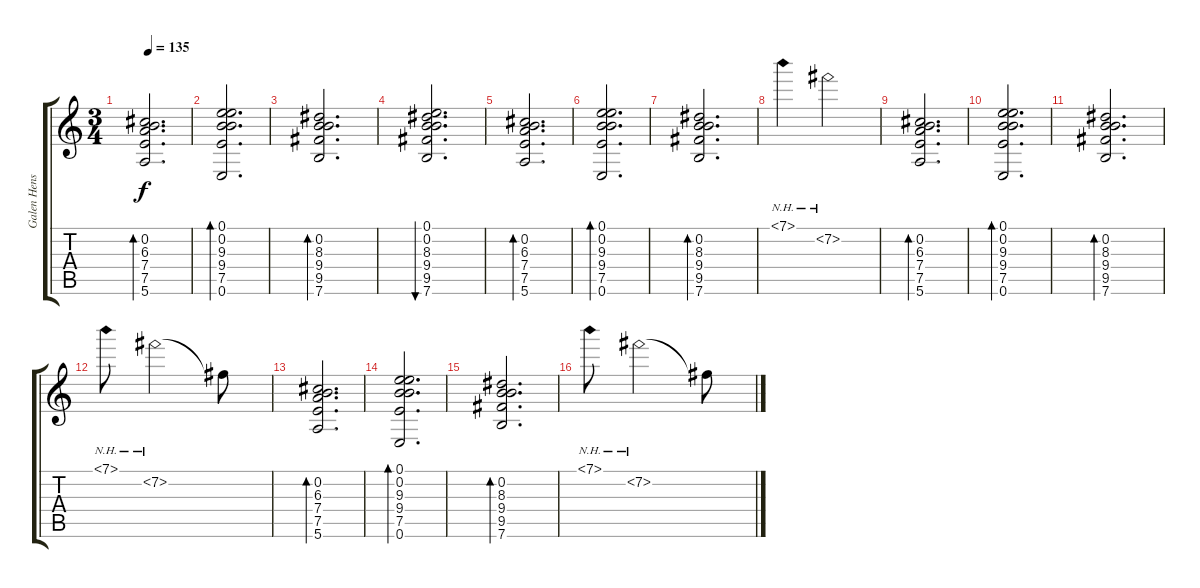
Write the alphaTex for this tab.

\track ("Galen Henson" "Galen Hens") {instrument distortionguitar}
\staff {score tabs}
\tuning (E4 B3 G3 D3 A2 E2) {hide}
\ts (3 4)
\tempo 135
\clef g2
\ks c
(0.2 6.3 7.4 7.5 5.6).2{d bd 240 dy f} |
(0.1 0.2 9.3 9.4 7.5 0.6).2{d bd 240} |
(0.2 8.3 9.4 9.5 7.6).2{d bd 240} |
(0.1 0.2 8.3 9.4 9.5 7.6).2{d bu 480} |
(0.2 6.3 7.4 7.5 5.6).2{d bd 240} |
(0.1 0.2 9.3 9.4 7.5 0.6).2{d bd 240} |
(0.2 8.3 9.4 9.5 7.6).2{d bd 240} |
7.1{nh}.4 7.2{nh}.2 |
(0.2 6.3 7.4 7.5 5.6).2{d bd 240} |
(0.1 0.2 9.3 9.4 7.5 0.6).2{d bd 240} |
(0.2 8.3 9.4 9.5 7.6).2{d bd 240} |
7.1{nh}.8 7.2{nh}.2 7.2{t}.8 |
(0.2 6.3 7.4 7.5 5.6).2{d bd 240} |
(0.1 0.2 9.3 9.4 7.5 0.6).2{d bd 240} |
(0.2 8.3 9.4 9.5 7.6).2{d bd 240} |
7.1{nh}.8 7.2{nh}.2 7.2{t}.8
